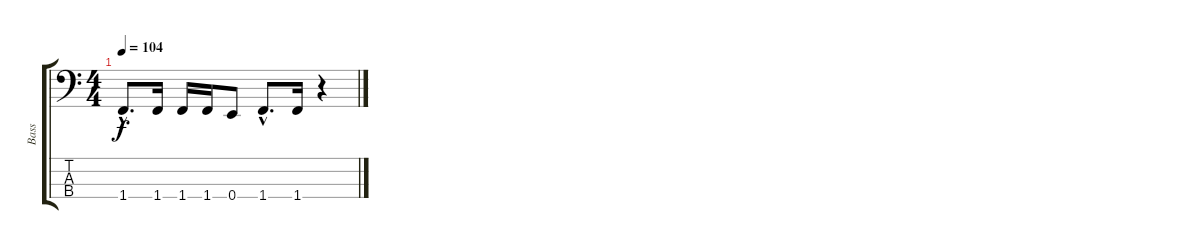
\track ("Bass" "Bass") {instrument electricbassfinger}
\staff {score tabs}
\tuning (G2 D2 A1 E1) {hide}
\ts (4 4)
\tempo 104
\clef f4
\ks c
1.4{hac}.8{d dy f} 1.4.16 1.4.16 1.4.16 0.4.8 1.4{hac}.8{d} 1.4.16 r.4
